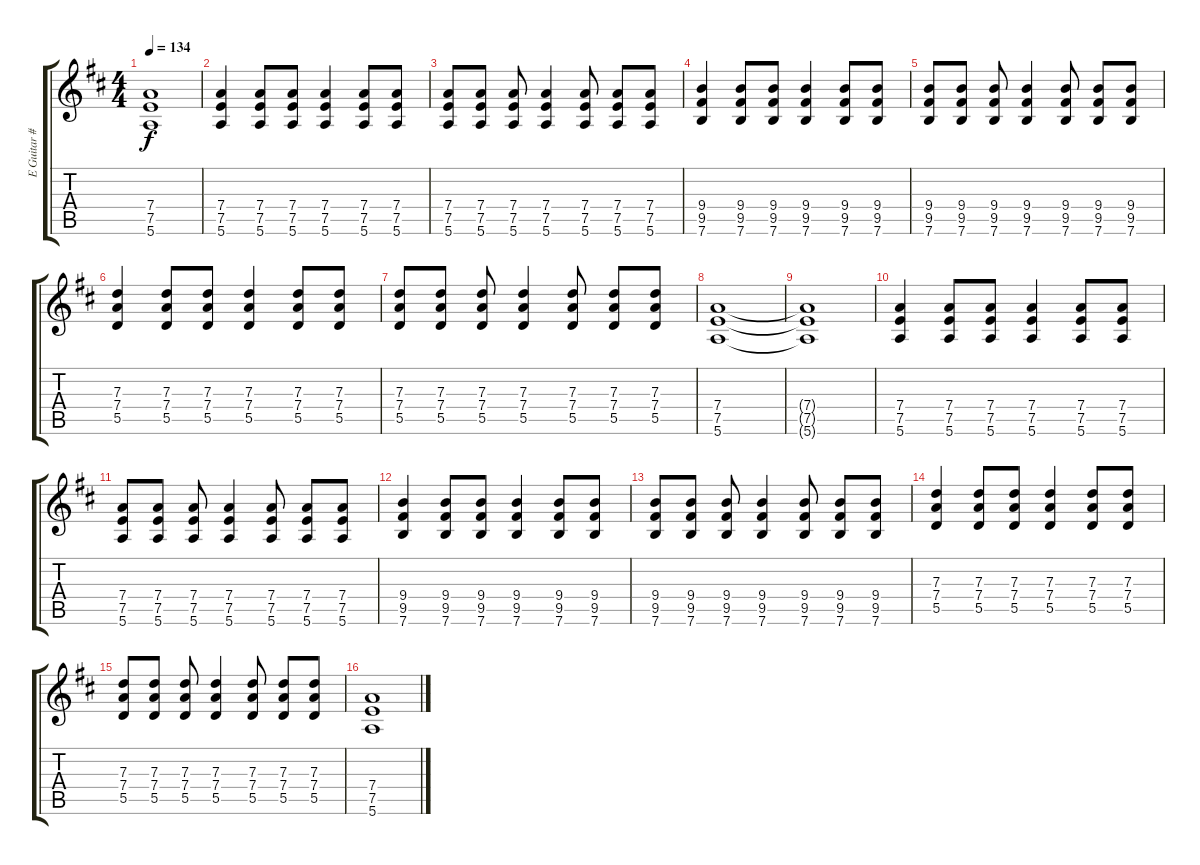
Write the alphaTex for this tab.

\track ("E Guitar #2" "E Guitar #") {instrument electricguitarjazz}
\staff {score tabs}
\tuning (E4 B3 G3 D3 A2 E2) {hide}
\ts (4 4)
\tempo 134
\clef g2
\ks d
(7.4{t} 7.5{t} 5.6{t}).1{dy f} |
(7.4 7.5 5.6).4 (7.4 7.5 5.6).8 (7.4 7.5 5.6).8 (7.4 7.5 5.6).4 (7.4 7.5 5.6).8 (7.4 7.5 5.6).8 |
(7.4 7.5 5.6).8 (7.4 7.5 5.6).8 (7.4 7.5 5.6).8 (7.4 7.5 5.6).4 (7.4 7.5 5.6).8 (7.4 7.5 5.6).8 (7.4 7.5 5.6).8 |
(9.4 9.5 7.6).4 (9.4 9.5 7.6).8 (9.4 9.5 7.6).8 (9.4 9.5 7.6).4 (9.4 9.5 7.6).8 (9.4 9.5 7.6).8 |
(9.4 9.5 7.6).8 (9.4 9.5 7.6).8 (9.4 9.5 7.6).8 (9.4 9.5 7.6).4 (9.4 9.5 7.6).8 (9.4 9.5 7.6).8 (9.4 9.5 7.6).8 |
(7.3 7.4 5.5).4 (7.3 7.4 5.5).8 (7.3 7.4 5.5).8 (7.3 7.4 5.5).4 (7.3 7.4 5.5).8 (7.3 7.4 5.5).8 |
(7.3 7.4 5.5).8 (7.3 7.4 5.5).8 (7.3 7.4 5.5).8 (7.3 7.4 5.5).4 (7.3 7.4 5.5).8 (7.3 7.4 5.5).8 (7.3 7.4 5.5).8 |
(7.4 7.5 5.6).1 |
(7.4{t} 7.5{t} 5.6{t}).1 |
(7.4 7.5 5.6).4 (7.4 7.5 5.6).8 (7.4 7.5 5.6).8 (7.4 7.5 5.6).4 (7.4 7.5 5.6).8 (7.4 7.5 5.6).8 |
(7.4 7.5 5.6).8 (7.4 7.5 5.6).8 (7.4 7.5 5.6).8 (7.4 7.5 5.6).4 (7.4 7.5 5.6).8 (7.4 7.5 5.6).8 (7.4 7.5 5.6).8 |
(9.4 9.5 7.6).4 (9.4 9.5 7.6).8 (9.4 9.5 7.6).8 (9.4 9.5 7.6).4 (9.4 9.5 7.6).8 (9.4 9.5 7.6).8 |
(9.4 9.5 7.6).8 (9.4 9.5 7.6).8 (9.4 9.5 7.6).8 (9.4 9.5 7.6).4 (9.4 9.5 7.6).8 (9.4 9.5 7.6).8 (9.4 9.5 7.6).8 |
(7.3 7.4 5.5).4 (7.3 7.4 5.5).8 (7.3 7.4 5.5).8 (7.3 7.4 5.5).4 (7.3 7.4 5.5).8 (7.3 7.4 5.5).8 |
(7.3 7.4 5.5).8 (7.3 7.4 5.5).8 (7.3 7.4 5.5).8 (7.3 7.4 5.5).4 (7.3 7.4 5.5).8 (7.3 7.4 5.5).8 (7.3 7.4 5.5).8 |
(7.4 7.5 5.6).1
